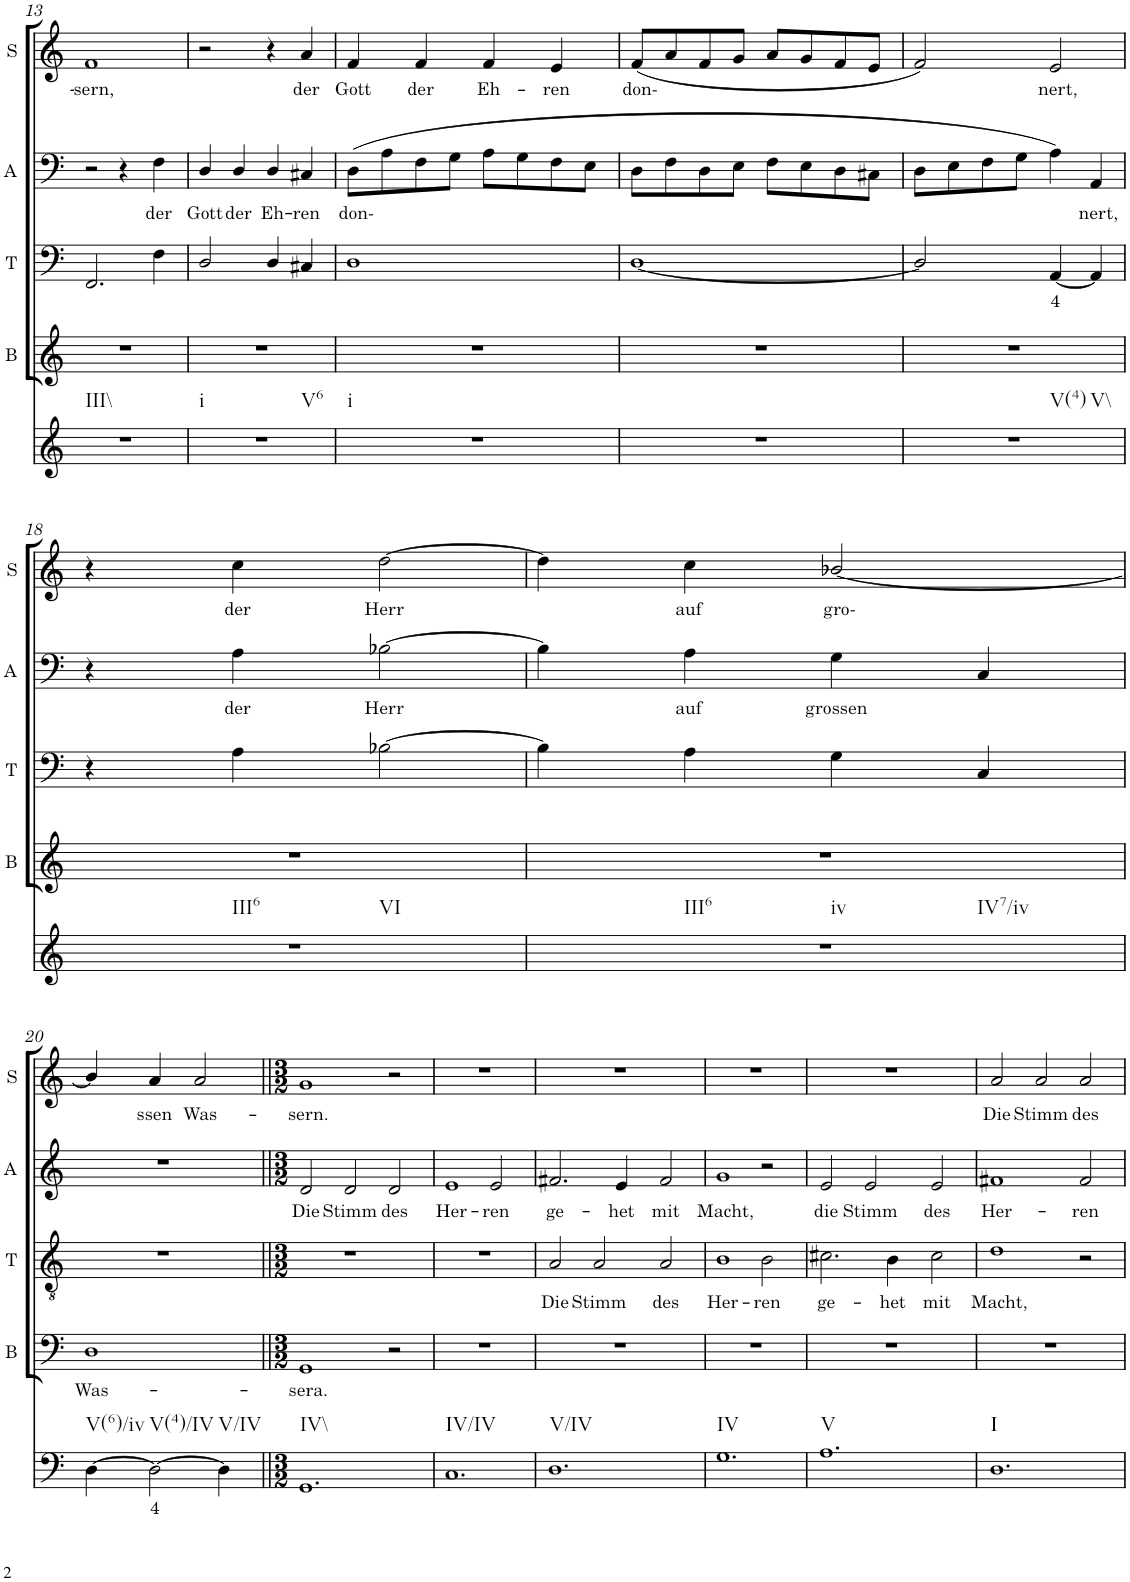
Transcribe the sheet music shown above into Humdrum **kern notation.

**kern	**text	**kern	**text	**kern	**text	**kern	**text	**kern	**text
*part5	*part5	*part4	*part4	*part3	*part3	*part2	*part2	*part1	*part1
*staff5	*staff5	*staff4	*staff4	*staff3	*staff3	*staff2	*staff2	*staff1	*staff1
*I"Continuo	*	*I"Bass	*	*I"Tenor	*	*I"Alto	*	*I"Soprano	*
*	*	*I'B	*	*I'T	*	*I'A	*	*I'S	*
!!LO:PB:g=z
*clefG2	*	*clefG2	*	*clefG2	*	*clefF4	*	*clefF4	*
*k[]	*	*k[]	*	*k[]	*	*k[]	*	*k[]	*
*M4/4	*	*M4/4	*	*M4/4	*	*M4/4	*	*M4/4	*
=13	=13	=13	=13	=13	=13	=13	=13	=13	=13
!LO:TX:b:t=III\\	!	!	!	!	!	!	!	!	!
!	!	!	!	!	!	!	!	!	!LO:LY:b
1r	.	1r	.	2.FF/	.	2r	.	1f	sern,
.	.	.	.	.	.	4r	.	.	.
!	!	!	!	!	!	!	!LO:LY:b	!	!
.	.	.	.	4F\	.	4F\	der	.	.
=14	=14	=14	=14	=14	=14	=14	=14	=14	=14
!LO:TX:b:t=i	!	!	!	!	!	!	!	!	!
!LO:TX:b:t=V6	!	!	!	!	!	!	!	!	!
!	!	!	!	!	!	!	!LO:LY:b	!	!
1r	.	1r	.	2D/	.	4D/	Gott	2r	.
!	!	!	!	!	!	!	!LO:LY:b	!	!
.	.	.	.	.	.	4D/	der	.	.
!	!	!	!	!	!	!	!LO:LY:b	!	!
.	.	.	.	4D/	.	4D/	Eh-	4r	.
!	!	!	!	!	!	!	!LO:LY:b	!	!LO:LY:b
.	.	.	.	4C#X/	.	4C#X/	ren	4a/	der
=15	=15	=15	=15	=15	=15	=15	=15	=15	=15
!LO:TX:b:t=i	!	!	!	!	!	!	!	!	!
!	!	!	!	!	!	!	!LO:LY:b	!	!LO:LY:b
1r	.	1r	.	1D	.	(8D\L	don-	4f/	Gott
.	.	.	.	.	.	8A\	.	.	.
!	!	!	!	!	!	!	!	!	!LO:LY:b
.	.	.	.	.	.	8F\	.	4f/	der
.	.	.	.	.	.	8G\J	.	.	.
!	!	!	!	!	!	!	!	!	!LO:LY:b
.	.	.	.	.	.	8A\L	.	4f/	Eh-
.	.	.	.	.	.	8G\	.	.	.
!	!	!	!	!	!	!	!	!	!LO:LY:b
.	.	.	.	.	.	8F\	.	4e/	ren
.	.	.	.	.	.	8E\J	.	.	.
=16	=16	=16	=16	=16	=16	=16	=16	=16	=16
!	!	!	!	!	!	!	!	!	!LO:LY:b
1r	.	1r	.	[1D	.	8D\L	.	(8f/L	don-
.	.	.	.	.	.	8F\	.	8a/	.
.	.	.	.	.	.	8D\	.	8f/	.
.	.	.	.	.	.	8E\J	.	8g/J	.
.	.	.	.	.	.	8F\L	.	8a/L	.
.	.	.	.	.	.	8E\	.	8g/	.
.	.	.	.	.	.	8D\	.	8f/	.
.	.	.	.	.	.	8C#X\J	.	8e/J	.
=17	=17	=17	=17	=17	=17	=17	=17	=17	=17
!LO:TX:b:t=V(4)	!	!	!	!	!	!	!	!	!
!LO:TX:b:t=V\\	!	!	!	!	!	!	!	!	!
1r	.	1r	.	2D/]	.	8D\L	.	2f/)	.
.	.	.	.	.	.	8E\	.	.	.
.	.	.	.	.	.	8F\	.	.	.
.	.	.	.	.	.	8G\J	.	.	.
!	!	!	!	!	!LO:LY:b	!	!	!	!LO:LY:b
.	.	.	.	[4AA/	4	4A\)	.	2e/	nert,
!	!	!	!	!	!	!	!LO:LY:b	!	!
.	.	.	.	4AA/]	.	4AA/	nert,	.	.
!!LO:LB:g=z
=18	=18	=18	=18	=18	=18	=18	=18	=18	=18
!LO:TX:b:t=III6	!	!	!	!	!	!	!	!	!
!LO:TX:b:t=VI	!	!	!	!	!	!	!	!	!
1r	.	1r	.	4r	.	4r	.	4r	.
!	!	!	!	!	!	!	!LO:LY:b	!	!LO:LY:b
.	.	.	.	4A\	.	4A\	der	4cc\	der
!	!	!	!	!	!	!	!LO:LY:b	!	!LO:LY:b
.	.	.	.	[2B-X\	.	[2B-X\	Herr	[2dd\	Herr
=19	=19	=19	=19	=19	=19	=19	=19	=19	=19
!LO:TX:b:t=III6	!	!	!	!	!	!	!	!	!
!LO:TX:b:t=iv	!	!	!	!	!	!	!	!	!
!LO:TX:b:t=IV7/iv	!	!	!	!	!	!	!	!	!
1r	.	1r	.	4B-\]	.	4B-\]	.	4dd\]	.
!	!	!	!	!	!	!	!LO:LY:b	!	!LO:LY:b
.	.	.	.	4A\	.	4A\	auf	4cc\	auf
!	!	!	!	!	!	!	!LO:LY:b	!	!LO:LY:b
.	.	.	.	4G\	.	4G\	grossen	[2b-X/	gro-
.	.	.	.	4C/	.	4C/	.	.	.
!!LO:LB:g=z
=20	=20	=20	=20	=20	=20	=20	=20	=20	=20
!LO:TX:b:t=V(6)/iv	!	!	!	!	!	!	!	!	!
!	!	!	!LO:LY:b	!	!	!	!	!	!
[4D\	.	1D	Was-	1r	.	1r	.	4b-/]	.
!LO:TX:b:t=V(4)/IV	!	!	!	!	!	!	!	!	!
!	!LO:LY:b	!	!	!	!	!	!	!	!LO:LY:b
2D\_	4	.	.	.	.	.	.	4a/	ssen
!	!	!	!	!	!	!	!	!	!LO:LY:b
.	.	.	.	.	.	.	.	2a/	Was-
!LO:TX:b:t=V/IV	!	!	!	!	!	!	!	!	!
4D\]	.	.	.	.	.	.	.	.	.
=21||	=21||	=21||	=21||	=21||	=21||	=21||	=21||	=21||	=21||
*M3/2	*	*M3/2	*	*M3/2	*	*M3/2	*	*M3/2	*
!LO:TX:b:t=IV\\	!	!	!	!	!	!	!	!	!
!	!	!	!LO:LY:b	!	!	!	!LO:LY:b	!	!LO:LY:b
1.GG	.	1GG	sera.	2ryy	.	2d/	Die	1g	sern.
!	!	!	!	!	!	!	!LO:LY:b	!	!
.	.	.	.	1r	.	2d/	Stimm	.	.
!	!	!	!	!	!	!	!LO:LY:b	!	!
.	.	2r	.	.	.	2d/	des	2r	.
=22	=22	=22	=22	=22	=22	=22	=22	=22	=22
!LO:TX:b:t=IV/IV	!	!	!	!	!	!	!	!	!
!	!	!	!	!	!	!	!LO:LY:b	!	!
1.C	.	1.r	.	1.r	.	1e	Her-	1.r	.
!	!	!	!	!	!	!	!LO:LY:b	!	!
.	.	.	.	.	.	2e/	ren	.	.
=23	=23	=23	=23	=23	=23	=23	=23	=23	=23
!LO:TX:b:t=V/IV	!	!	!	!	!	!	!	!	!
!	!	!	!	!	!LO:LY:b	!	!LO:LY:b	!	!
1.D	.	1.r	.	2A/	Die	2.f#X/	ge-	1.r	.
!	!	!	!	!	!LO:LY:b	!	!	!	!
.	.	.	.	2A/	Stimm	.	.	.	.
!	!	!	!	!	!	!	!LO:LY:b	!	!
.	.	.	.	.	.	4e/	het	.	.
!	!	!	!	!	!LO:LY:b	!	!LO:LY:b	!	!
.	.	.	.	2A/	des	2f#/	mit	.	.
=24	=24	=24	=24	=24	=24	=24	=24	=24	=24
!LO:TX:b:t=IV	!	!	!	!	!	!	!	!	!
!	!	!	!	!	!LO:LY:b	!	!LO:LY:b	!	!
1.G	.	1.r	.	1B	Her-	1g	Macht,	1.r	.
!	!	!	!	!	!LO:LY:b	!	!	!	!
.	.	.	.	2B\	ren	2r	.	.	.
=25	=25	=25	=25	=25	=25	=25	=25	=25	=25
!LO:TX:b:t=V	!	!	!	!	!	!	!	!	!
!	!	!	!	!	!LO:LY:b	!	!LO:LY:b	!	!
1.A	.	1.r	.	2.c#X\	ge-	2e/	die	1.r	.
!	!	!	!	!	!	!	!LO:LY:b	!	!
.	.	.	.	.	.	2e/	Stimm	.	.
!	!	!	!	!	!LO:LY:b	!	!	!	!
.	.	.	.	4B\	het	.	.	.	.
!	!	!	!	!	!LO:LY:b	!	!LO:LY:b	!	!
.	.	.	.	2c#\	mit	2e/	des	.	.
=26	=26	=26	=26	=26	=26	=26	=26	=26	=26
!LO:TX:b:t=I	!	!	!	!	!	!	!	!	!
!	!	!	!	!	!LO:LY:b	!	!LO:LY:b	!	!LO:LY:b
1.D	.	1.r	.	1d	Macht,	1f#X	Her-	2a/	Die
!	!	!	!	!	!	!	!	!	!LO:LY:b
.	.	.	.	.	.	.	.	2a/	Stimm
!	!	!	!	!	!	!	!LO:LY:b	!	!LO:LY:b
.	.	.	.	2r	.	2f#/	ren	2a/	des
=	=	=	=	=	=	=	=	=	=
*-	*-	*-	*-	*-	*-	*-	*-	*-	*-
